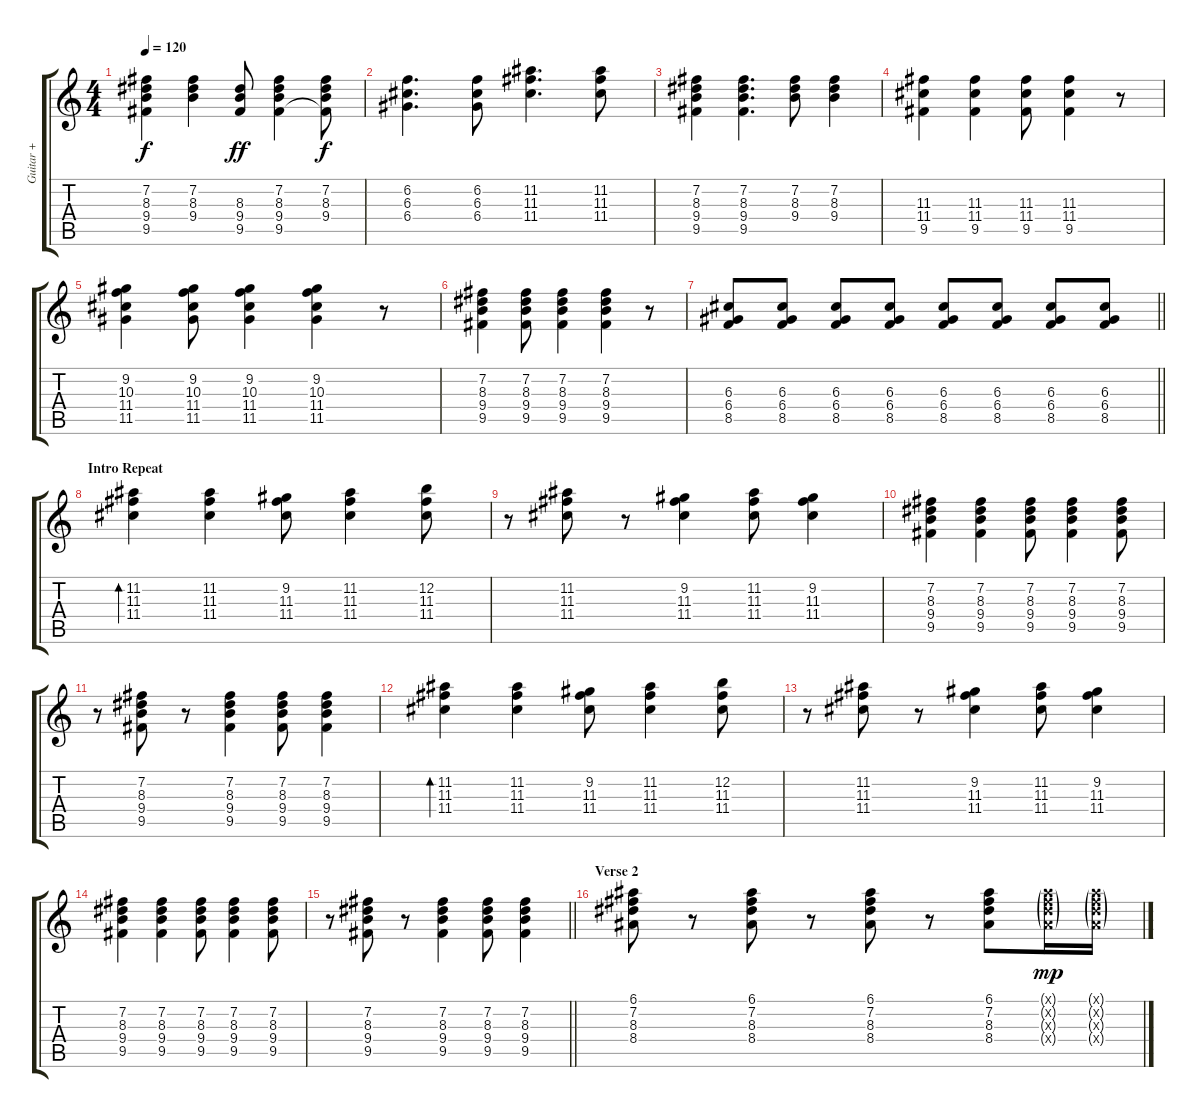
\track ("Guitar +" "Guitar +") {instrument overdrivenguitar}
\staff {score tabs}
\tuning (E4 B3 G3 D3 A2 E2) {hide}
\ts (4 4)
\tempo 120
\clef g2
\ks c
(7.2{t} 8.3{t} 9.4{t} 9.5{t}).4{dy f} (7.2 8.3 9.4).4 (8.3 9.4 9.5).8{dy ff} (7.2 8.3 9.4 9.5).4 (7.2 8.3 9.4 9.5{t}).8{dy f} |
(6.2 6.3 6.4).4{d} (6.2 6.3 6.4).8 (11.2 11.3 11.4).4{d} (11.2 11.3 11.4).8 |
(7.2 8.3 9.4 9.5).4 (7.2 8.3 9.4 9.5).4{d} (7.2 8.3 9.4).8 (7.2 8.3 9.4).4 |
(11.3 11.4 9.5).4 (11.3 11.4 9.5).4 (11.3 11.4 9.5).8 (11.3 11.4 9.5).4 r.8 |
(9.2 10.3 11.4 11.5).4 (9.2 10.3 11.4 11.5).8 (9.2 10.3 11.4 11.5).4 (9.2 10.3 11.4 11.5).4 r.8 |
(7.2 8.3 9.4 9.5).4 (7.2 8.3 9.4 9.5).8 (7.2 8.3 9.4 9.5).4 (7.2 8.3 9.4 9.5).4 r.8 |
\barLineRight lightlight
(6.3 6.4 8.5).8 (6.3 6.4 8.5).8 (6.3 6.4 8.5).8 (6.3 6.4 8.5).8 (6.3 6.4 8.5).8 (6.3 6.4 8.5).8 (6.3 6.4 8.5).8 (6.3 6.4 8.5).8 |
\section ("" "Intro Repeat")
(11.2 11.3 11.4).4{bd 60} (11.2 11.3 11.4).4 (9.2 11.3 11.4).8 (11.2 11.3 11.4).4 (12.2 11.3 11.4).8 |
r.8 (11.2 11.3 11.4).8 r.8 (9.2 11.3 11.4).4 (11.2 11.3 11.4).8 (9.2 11.3 11.4).4 |
(7.2 8.3 9.4 9.5).4 (7.2 8.3 9.4 9.5).4 (7.2 8.3 9.4 9.5).8 (7.2 8.3 9.4 9.5).4 (7.2 8.3 9.4 9.5).8 |
r.8 (7.2 8.3 9.4 9.5).8 r.8 (7.2 8.3 9.4 9.5).4 (7.2 8.3 9.4 9.5).8 (7.2 8.3 9.4 9.5).4 |
(11.2 11.3 11.4).4{bd 60} (11.2 11.3 11.4).4 (9.2 11.3 11.4).8 (11.2 11.3 11.4).4 (12.2 11.3 11.4).8 |
r.8 (11.2 11.3 11.4).8 r.8 (9.2 11.3 11.4).4 (11.2 11.3 11.4).8 (9.2 11.3 11.4).4 |
(7.2 8.3 9.4 9.5).4 (7.2 8.3 9.4 9.5).4 (7.2 8.3 9.4 9.5).8 (7.2 8.3 9.4 9.5).4 (7.2 8.3 9.4 9.5).8 |
\barLineRight lightlight
r.8 (7.2 8.3 9.4 9.5).8 r.8 (7.2 8.3 9.4 9.5).4 (7.2 8.3 9.4 9.5).8 (7.2 8.3 9.4 9.5).4 |
\section ("" "Verse 2")
(6.1 7.2 8.3 8.4).8 r.8 (6.1 7.2 8.3 8.4).8 r.8 (6.1 7.2 8.3 8.4).8 r.8 (6.1 7.2 8.3 8.4).8 (6.1{g x} 7.2{g x} 8.3{g x} 8.4{g x}).16{dy mp} (6.1{g x} 7.2{g x} 8.3{g x} 8.4{g x}).16
